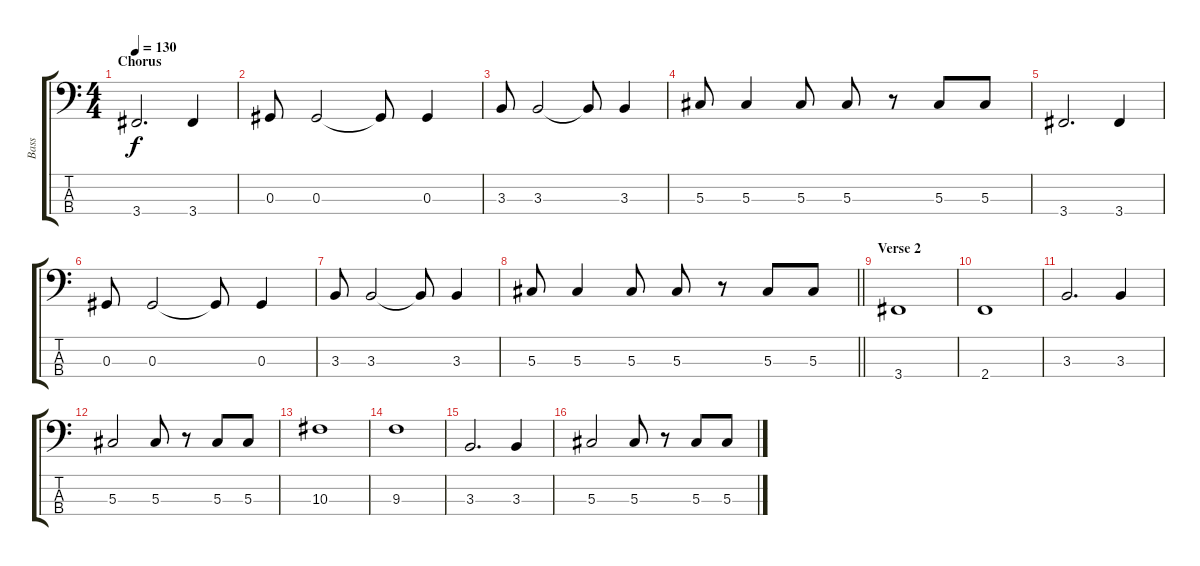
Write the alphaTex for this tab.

\track ("Bass" "Bass") {instrument electricbassfinger}
\staff {score tabs}
\tuning (Gb2 Db2 Ab1 Eb1) {hide}
\ts (4 4)
\section ("" "Chorus")
\tempo 130
\clef f4
\ks c
3.4.2{d dy f} 3.4.4 |
0.3.8 0.3.2 0.3{t}.8 0.3.4 |
3.3.8 3.3.2 3.3{t}.8 3.3.4 |
5.3.8 5.3.4 5.3.8 5.3.8 r.8 5.3.8 5.3.8 |
3.4.2{d} 3.4.4 |
0.3.8 0.3.2 0.3{t}.8 0.3.4 |
3.3.8 3.3.2 3.3{t}.8 3.3.4 |
\barLineRight lightlight
5.3.8 5.3.4 5.3.8 5.3.8 r.8 5.3.8 5.3.8 |
\section ("" "Verse 2")
3.4.1 |
2.4.1 |
3.3.2{d} 3.3.4 |
5.3.2 5.3.8 r.8 5.3.8 5.3.8 |
10.3.1 |
9.3.1 |
3.3.2{d} 3.3.4 |
5.3.2 5.3.8 r.8 5.3.8 5.3.8
